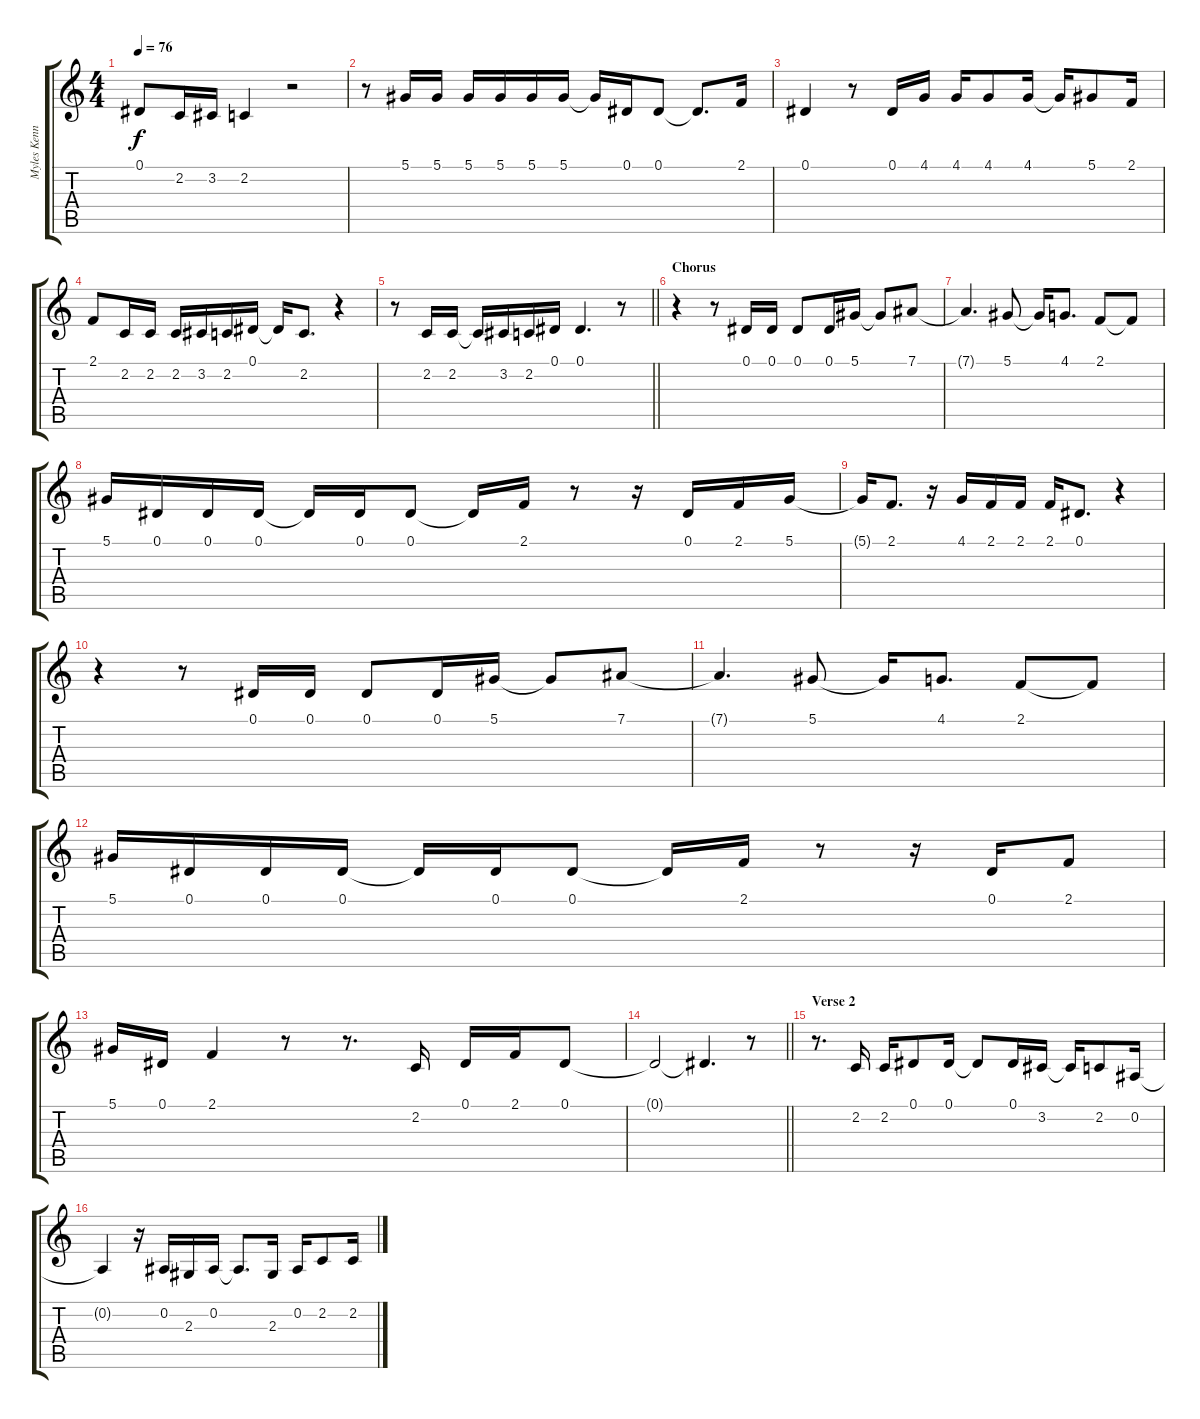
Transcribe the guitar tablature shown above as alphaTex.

\track ("Myles Kennedy" "Myles Kenn") {instrument cello}
\staff {score tabs}
\tuning (Eb4 Bb3 Gb3 Db3 Ab2 Eb2) {hide}
\ts (4 4)
\tempo 76
\clef g2
\ks c
0.1{t}.8{dy f} 2.2.16 3.2.16 2.2.4 r.2 |
r.8 5.1.16 5.1.16 5.1.16 5.1.16 5.1.16 5.1.16 5.1{t}.16 0.1.16 0.1.8 0.1{t}.8{d} 2.1.16 |
0.1.4 r.8 0.1.16 4.1.16 4.1.16 4.1.8 4.1.16 4.1{t}.16 5.1.8 2.1.16 |
2.1.8 2.2.16 2.2.16 2.2.16 3.2.16 2.2.16 0.1.16 0.1{t}.16 2.2.8{d} r.4 |
\barLineRight lightlight
r.8 2.2.16 2.2.16 2.2{t}.16 3.2.16 2.2.16 0.1.16 0.1.4{d} r.8 |
\section ("" "Chorus")
r.4 r.8 0.1.16 0.1.16 0.1.8 0.1.16 5.1.16 5.1{t}.8 7.1.8 |
7.1{t}.4{d} 5.1.8 5.1{t}.16 4.1.8{d} 2.1.8 2.1{t}.8 |
5.1.16 0.1.16 0.1.16 0.1.16 0.1{t}.16 0.1.16 0.1.8 0.1{t}.16 2.1.16 r.8 r.16 0.1.16 2.1.16 5.1.16 |
5.1{t}.16 2.1.8{d} r.16 4.1.16 2.1.16 2.1.16 2.1.16 0.1.8{d} r.4 |
r.4 r.8 0.1.16 0.1.16 0.1.8 0.1.16 5.1.16 5.1{t}.8 7.1.8 |
7.1{t}.4{d} 5.1.8 5.1{t}.16 4.1.8{d} 2.1.8 2.1{t}.8 |
5.1.16 0.1.16 0.1.16 0.1.16 0.1{t}.16 0.1.16 0.1.8 0.1{t}.16 2.1.16 r.8 r.16 0.1.16 2.1.8 |
5.1.16 0.1.16 2.1.4 r.8 r.8{d} 2.2.16 0.1.16 2.1.16 0.1.8 |
\barLineRight lightlight
0.1{t}.2 0.1{t}.4{d} r.8 |
\section ("" "Verse 2")
r.8{d} 2.2.16 2.2.16 0.1.8 0.1.16 0.1{t}.8 0.1.16 3.2.16 3.2{t}.16 2.2.8 0.2.16 |
0.2{t}.4 r.16 0.2.16 2.3.16 0.2.16 0.2{t}.8{d} 2.3.16 0.2.16 2.2.8 2.2.16
